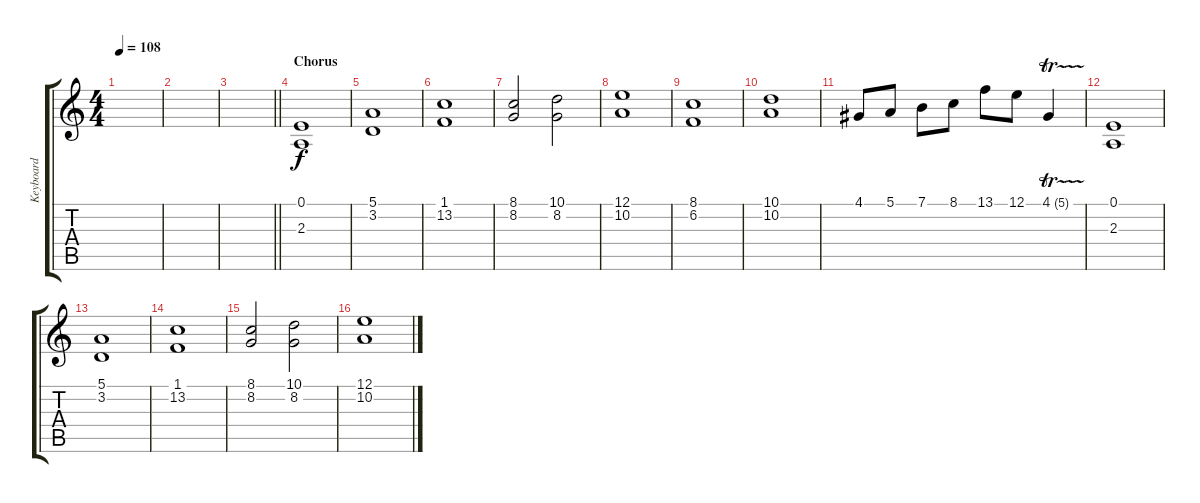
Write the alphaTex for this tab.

\track ("Keyboard" "Keyboard") {instrument choiraahs}
\staff {score tabs}
\tuning (E4 B3 G3 D3 A2 D2) {hide}
\ts (4 4)
\tempo 108
\clef g2
\ks c
|
|
\barLineRight lightlight
|
\section ("" "Chorus")
(0.1 2.3).1{instrument rockorgan} |
(5.1 3.2).1 |
(1.1 13.2).1 |
(8.1 8.2).2 (10.1 8.2).2 |
(12.1 10.2).1 |
(8.1 6.2).1 |
(10.1 10.2).1 |
4.1.8 5.1.8 7.1.8 8.1.8 13.1.8 12.1.8 4.1{tr (5 32)}.4 |
(0.1 2.3).1 |
(5.1 3.2).1 |
(1.1 13.2).1 |
(8.1 8.2).2 (10.1 8.2).2 |
(12.1 10.2).1
